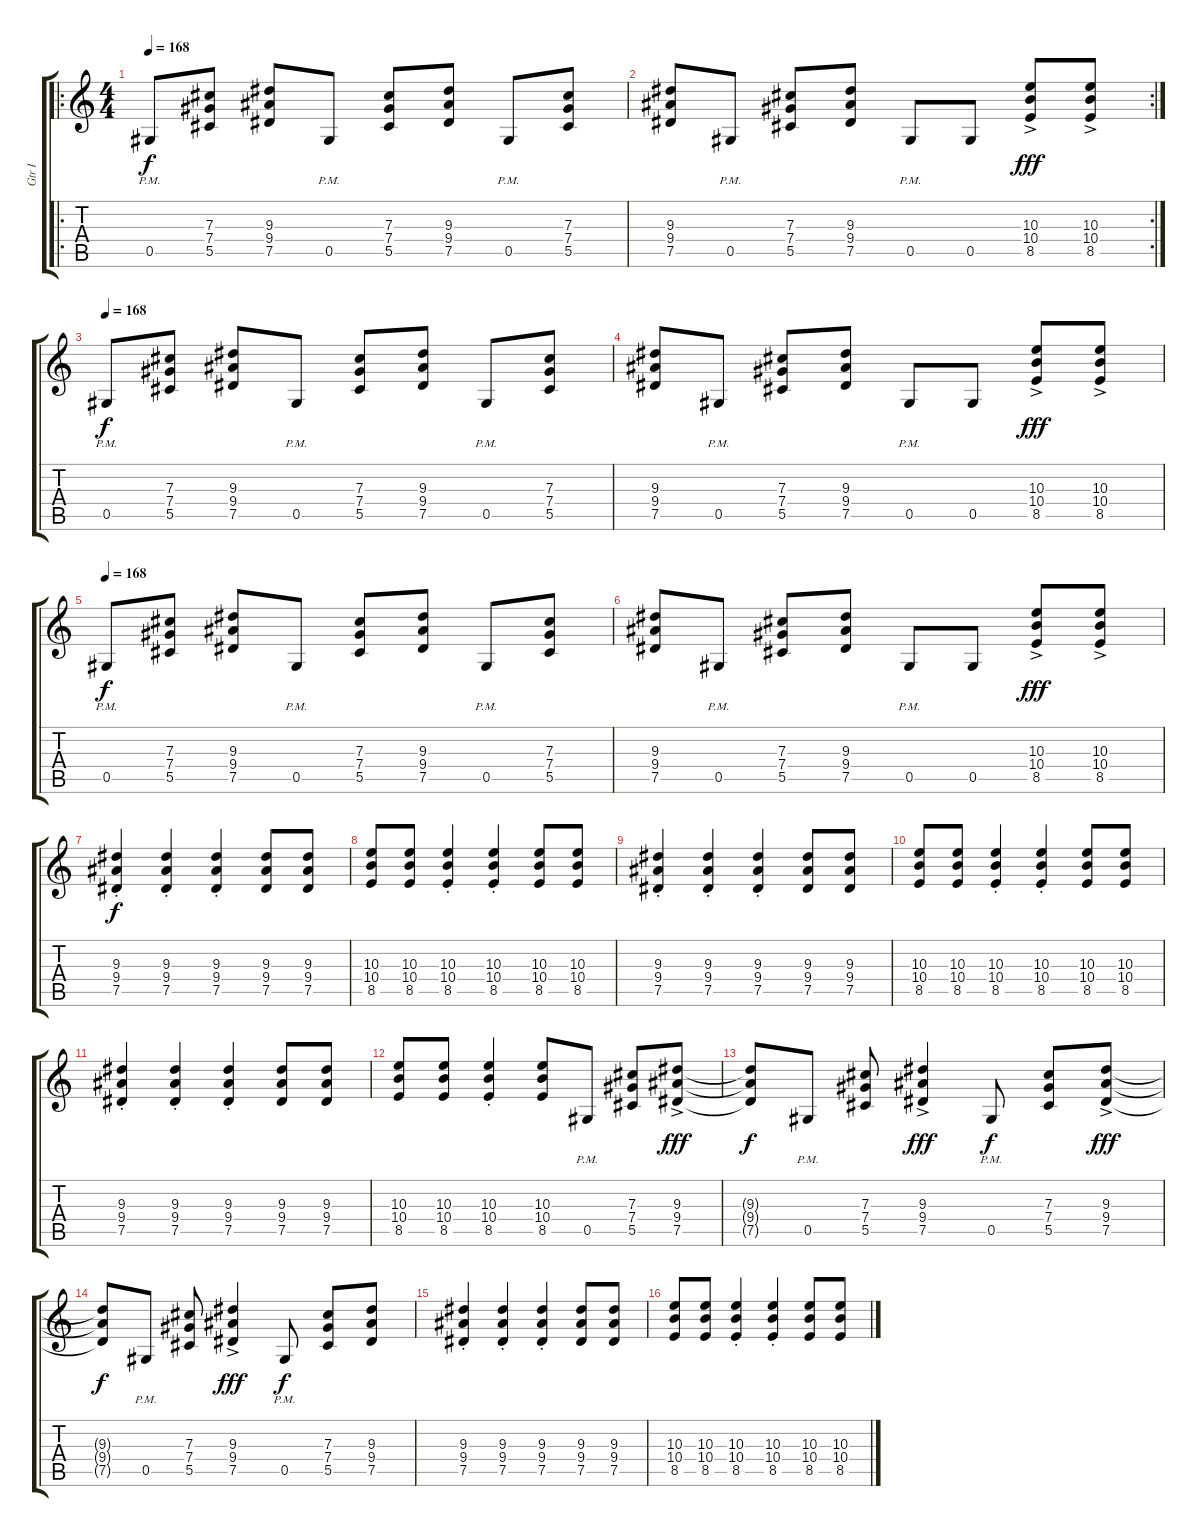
\track ("Gtr I" "Gtr I") {instrument distortionguitar}
\staff {score tabs}
\tuning (Eb4 Bb3 Gb3 Db3 Ab2 Eb2) {hide}
\ro
\ts (4 4)
\tempo 168
\clef g2
\ks c
0.5{pm}.8{dy f} (7.3 7.4 5.5).8 (9.3 9.4 7.5).8 0.5{pm}.8 (7.3 7.4 5.5).8 (9.3 9.4 7.5).8 0.5{pm}.8 (7.3 7.4 5.5).8 |
\rc 2
(9.3 9.4 7.5).8 0.5{pm}.8 (7.3 7.4 5.5).8 (9.3 9.4 7.5).8 0.5{pm}.8 0.5.8 (10.3{ac} 10.4{ac} 8.5{ac}).8{dy fff} (10.3{ac} 10.4{ac} 8.5{ac}).8 |
\tempo 168
0.5{pm}.8{dy f} (7.3 7.4 5.5).8 (9.3 9.4 7.5).8 0.5{pm}.8 (7.3 7.4 5.5).8 (9.3 9.4 7.5).8 0.5{pm}.8 (7.3 7.4 5.5).8 |
(9.3 9.4 7.5).8 0.5{pm}.8 (7.3 7.4 5.5).8 (9.3 9.4 7.5).8 0.5{pm}.8 0.5.8 (10.3{ac} 10.4{ac} 8.5{ac}).8{dy fff} (10.3{ac} 10.4{ac} 8.5{ac}).8 |
\tempo 168
0.5{pm}.8{dy f} (7.3 7.4 5.5).8 (9.3 9.4 7.5).8 0.5{pm}.8 (7.3 7.4 5.5).8 (9.3 9.4 7.5).8 0.5{pm}.8 (7.3 7.4 5.5).8 |
(9.3 9.4 7.5).8 0.5{pm}.8 (7.3 7.4 5.5).8 (9.3 9.4 7.5).8 0.5{pm}.8 0.5.8 (10.3{ac} 10.4{ac} 8.5{ac}).8{dy fff} (10.3{ac} 10.4{ac} 8.5{ac}).8 |
(9.3{st} 9.4{st} 7.5{st}).4{dy f} (9.3{st} 9.4{st} 7.5{st}).4 (9.3{st} 9.4{st} 7.5{st}).4 (9.3 9.4 7.5).8 (9.3 9.4 7.5).8 |
(10.3 10.4 8.5).8 (10.3 10.4 8.5).8 (10.3{st} 10.4{st} 8.5{st}).4 (10.3{st} 10.4{st} 8.5{st}).4 (10.3 10.4 8.5).8 (10.3 10.4 8.5).8 |
(9.3{st} 9.4{st} 7.5{st}).4 (9.3{st} 9.4{st} 7.5{st}).4 (9.3{st} 9.4{st} 7.5{st}).4 (9.3 9.4 7.5).8 (9.3 9.4 7.5).8 |
(10.3 10.4 8.5).8 (10.3 10.4 8.5).8 (10.3{st} 10.4{st} 8.5{st}).4 (10.3{st} 10.4{st} 8.5{st}).4 (10.3 10.4 8.5).8 (10.3 10.4 8.5).8 |
(9.3{st} 9.4{st} 7.5{st}).4 (9.3{st} 9.4{st} 7.5{st}).4 (9.3{st} 9.4{st} 7.5{st}).4 (9.3 9.4 7.5).8 (9.3 9.4 7.5).8 |
(10.3 10.4 8.5).8 (10.3 10.4 8.5).8 (10.3{st} 10.4{st} 8.5{st}).4 (10.3 10.4 8.5).8 0.5{pm}.8 (7.3 7.4 5.5).8 (9.3{ac} 9.4{ac} 7.5{ac}).8{dy fff} |
(9.3{t} 9.4{t} 7.5{t}).8{dy f} 0.5{pm}.8 (7.3 7.4 5.5).8 (9.3{ac} 9.4{ac} 7.5{ac}).4{dy fff} 0.5{pm}.8{dy f} (7.3 7.4 5.5).8 (9.3{ac} 9.4{ac} 7.5{ac}).8{dy fff} |
(9.3{t} 9.4{t} 7.5{t}).8{dy f} 0.5{pm}.8 (7.3 7.4 5.5).8 (9.3{ac} 9.4{ac} 7.5{ac}).4{dy fff} 0.5{pm}.8{dy f} (7.3 7.4 5.5).8 (9.3 9.4 7.5).8 |
(9.3{st} 9.4{st} 7.5{st}).4 (9.3{st} 9.4{st} 7.5{st}).4 (9.3{st} 9.4{st} 7.5{st}).4 (9.3 9.4 7.5).8 (9.3 9.4 7.5).8 |
(10.3 10.4 8.5).8 (10.3 10.4 8.5).8 (10.3{st} 10.4{st} 8.5{st}).4 (10.3{st} 10.4{st} 8.5{st}).4 (10.3 10.4 8.5).8 (10.3 10.4 8.5).8
